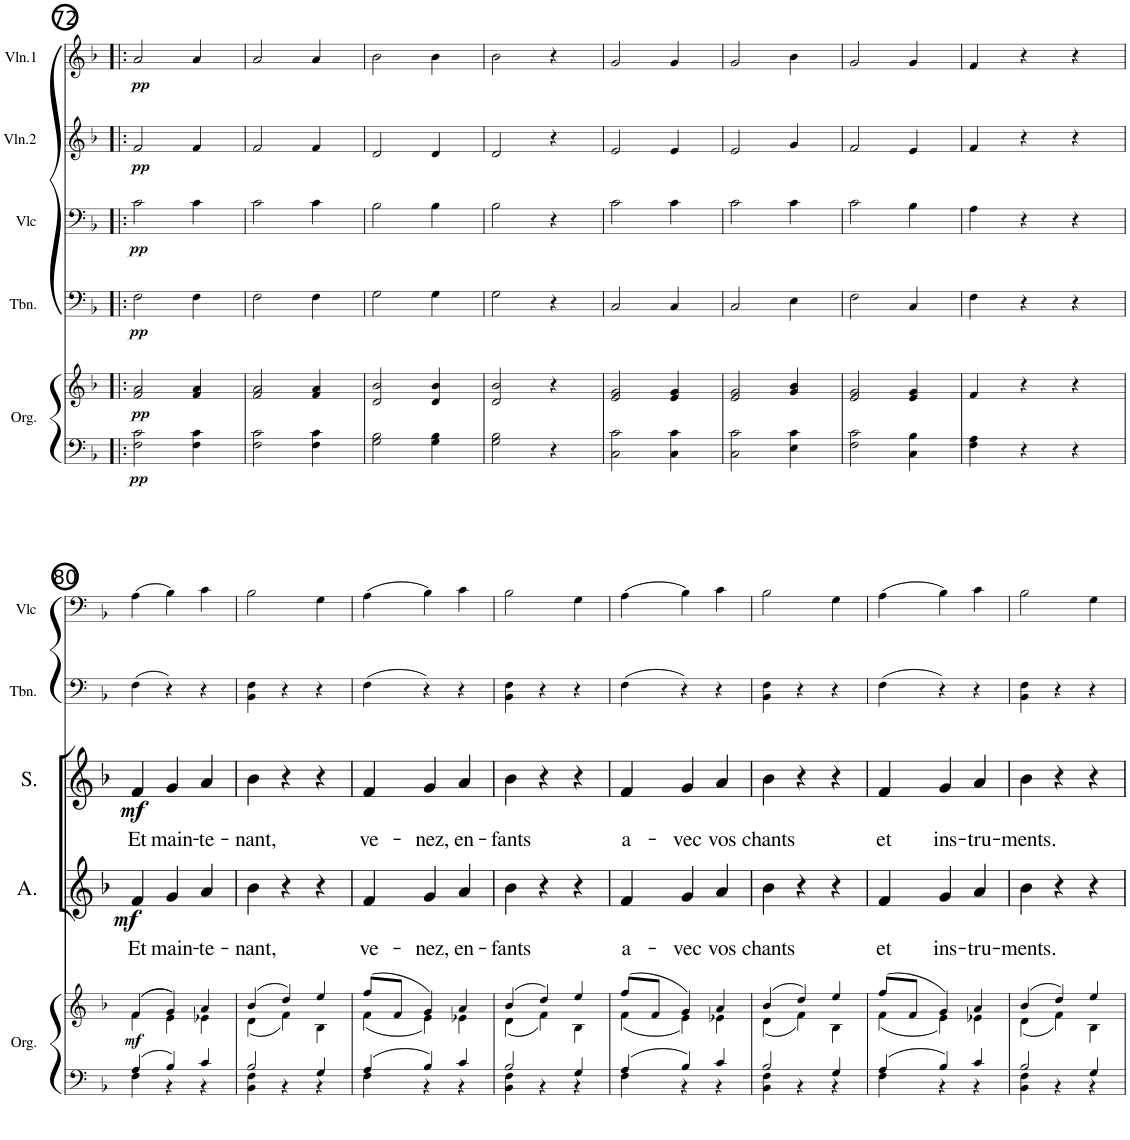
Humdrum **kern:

**kern	**kern	**dynam	**kern	**text	**dynam	**kern	**text	**dynam	**kern	**dynam	**kern	**dynam	**kern	**dynam	**kern	**dynam
*part7	*part7	*part7	*part6	*part6	*part6	*part5	*part5	*part5	*part4	*part4	*part3	*part3	*part2	*part2	*part1	*part1
*staff8	*staff7	*staff7/8	*staff6	*staff6	*staff6	*staff5	*staff5	*staff5	*staff4	*staff4	*staff3	*staff3	*staff2	*staff2	*staff1	*staff1
*I"Orgue	*	*	*I"Alto	*	*	*I"Soprano	*	*	*I"Trombone	*	*I"Violoncelle	*	*I"Violon 2	*	*I"Violon 1	*
*I'Org.	*	*	*I'A.	*	*	*I'S.	*	*	*I'Tbn.	*	*I'Vlc	*	*I'Vln.2	*	*I'Vln.1	*
!!LO:PB:g=z
*clefF4	*clefG2	*	*clefG2	*	*	*clefG2	*	*	*clefF4	*	*clefF4	*	*clefG2	*	*clefG2	*
*k[b-]	*k[b-]	*	*k[b-]	*	*	*k[b-]	*	*	*k[b-]	*	*k[b-]	*	*k[b-]	*	*k[b-]	*
*M3/4	*M3/4	*	*M3/4	*	*	*M3/4	*	*	*M3/4	*	*M3/4	*	*M3/4	*	*M3/4	*
=72!|:	=72!|:	=72!|:	=72!|:	=72!|:	=72!|:	=72!|:	=72!|:	=72!|:	=72!|:	=72!|:	=72!|:	=72!|:	=72!|:	=72!|:	=72!|:	=72!|:
!	!	!LO:DY:b=2	!	!	!	!	!	!	!	!	!	!	!	!	!	!
!	!	!LO:DY:n=1:b	!	!	!	!	!	!	!	!LO:DY:b	!	!LO:DY:b	!	!LO:DY:b	!	!LO:DY:b
2F\ 2c\	2f/ 2a/	pp pp	2.r	.	.	2.r	.	.	2F\	pp	2c\	pp	2f/	pp	2a/	pp
4F\ 4c\	4f/ 4a/	.	.	.	.	.	.	.	4F\	.	4c\	.	4f/	.	4a/	.
=73	=73	=73	=73	=73	=73	=73	=73	=73	=73	=73	=73	=73	=73	=73	=73	=73
2F\ 2c\	2f/ 2a/	.	2.r	.	.	2.r	.	.	2F\	.	2c\	.	2f/	.	2a/	.
4F\ 4c\	4f/ 4a/	.	.	.	.	.	.	.	4F\	.	4c\	.	4f/	.	4a/	.
=74	=74	=74	=74	=74	=74	=74	=74	=74	=74	=74	=74	=74	=74	=74	=74	=74
2G\ 2B-\	2d/ 2b-/	.	2.r	.	.	2.r	.	.	2G\	.	2B-\	.	2d/	.	2b-\	.
4G\ 4B-\	4d/ 4b-/	.	.	.	.	.	.	.	4G\	.	4B-\	.	4d/	.	4b-\	.
=75	=75	=75	=75	=75	=75	=75	=75	=75	=75	=75	=75	=75	=75	=75	=75	=75
2G\ 2B-\	2d/ 2b-/	.	2.r	.	.	2.r	.	.	2G\	.	2B-\	.	2d/	.	2b-\	.
4r	4r	.	.	.	.	.	.	.	4r	.	4r	.	4r	.	4r	.
=76	=76	=76	=76	=76	=76	=76	=76	=76	=76	=76	=76	=76	=76	=76	=76	=76
2C\ 2c\	2e/ 2g/	.	2.r	.	.	2.r	.	.	2C/	.	2c\	.	2e/	.	2g/	.
4C\ 4c\	4e/ 4g/	.	.	.	.	.	.	.	4C/	.	4c\	.	4e/	.	4g/	.
=77	=77	=77	=77	=77	=77	=77	=77	=77	=77	=77	=77	=77	=77	=77	=77	=77
2C\ 2c\	2e/ 2g/	.	2.r	.	.	2.r	.	.	2C/	.	2c\	.	2e/	.	2g/	.
4E\ 4c\	4g/ 4b-/	.	.	.	.	.	.	.	4E\	.	4c\	.	4g/	.	4b-\	.
=78	=78	=78	=78	=78	=78	=78	=78	=78	=78	=78	=78	=78	=78	=78	=78	=78
2F\ 2c\	2e/ 2g/	.	2.r	.	.	2.r	.	.	2F\	.	2c\	.	2f/	.	2g/	.
4C\ 4B-\	4e/ 4g/	.	.	.	.	.	.	.	4C/	.	4B-\	.	4e/	.	4g/	.
=79	=79	=79	=79	=79	=79	=79	=79	=79	=79	=79	=79	=79	=79	=79	=79	=79
4F\ 4A\	4f/	.	2.r	.	.	2.r	.	.	4F\	.	4A\	.	4f/	.	4f/	.
4r	4r	.	.	.	.	.	.	.	4r	.	4r	.	4r	.	4r	.
4r	4r	.	.	.	.	.	.	.	4r	.	4r	.	4r	.	4r	.
!!LO:LB:g=z
=80	=80	=80	=80	=80	=80	=80	=80	=80	=80	=80	=80	=80	=80	=80	=80	=80
*^	*^	*	*	*	*	*	*	*	*	*	*	*	*	*	*	*
!	!	!	!	!LO:DY:b	!	!LO:LY:b	!LO:DY:b	!	!LO:LY:b	!LO:DY:b	!	!	!	!	!	!	!	!
4A/	4F\	((4f/	4f\	mf	4f/	Et	mf	4f/	Et	mf	(4F\	.	(4A\	.	2.r	.	2.r	.
!	!	!	!	!	!	!LO:LY:b	!	!	!LO:LY:b	!	!	!	!	!	!	!	!	!
4B-/	4r	4g/))	4e\	.	4g/	main-	.	4g/	main-	.	4r)	.	4B-\)	.	.	.	.	.
!	!	!	!	!	!	!LO:LY:b	!	!	!LO:LY:b	!	!	!	!	!	!	!	!	!
4c/	4r	4a/	4e-X\	.	4a/	-te-	.	4a/	-te-	.	4r	.	4c\	.	.	.	.	.
=81	=81	=81	=81	=81	=81	=81	=81	=81	=81	=81	=81	=81	=81	=81	=81	=81	=81	=81
!	!	!	!	!	!	!LO:LY:b	!	!	!LO:LY:b	!	!	!	!	!	!	!	!	!
2B-/	4BB-\ 4F\	(4b-/	(4d\	.	4b-\	-nant,	.	4b-\	-nant,	.	4BB-\ 4F\	.	2B-\	.	2.r	.	2.r	.
.	4r	4dd/)	4f\)	.	4r	.	.	4r	.	.	4r	.	.	.	.	.	.	.
4G/	4r	4ee/	4B-\	.	4r	.	.	4r	.	.	4r	.	4G\	.	.	.	.	.
=82	=82	=82	=82	=82	=82	=82	=82	=82	=82	=82	=82	=82	=82	=82	=82	=82	=82	=82
!	!	!	!	!	!	!LO:LY:b	!	!	!LO:LY:b	!	!	!	!	!	!	!	!	!
4A/	4F\	(8ff/L	(4f\	.	4f/	ve-	.	4f/	ve-	.	(4F\	.	(4A\	.	2.r	.	2.r	.
.	.	8f/J	.	.	.	.	.	.	.	.	.	.	.	.	.	.	.	.
!	!	!	!	!	!	!LO:LY:b	!	!	!LO:LY:b	!	!	!	!	!	!	!	!	!
4B-/	4r	4g/)	4e\)	.	4g/	-nez,	.	4g/	-nez,	.	4r)	.	4B-\)	.	.	.	.	.
!	!	!	!	!	!	!LO:LY:b	!	!	!LO:LY:b	!	!	!	!	!	!	!	!	!
4c/	4r	4a/	4e-X\	.	4a/	en-	.	4a/	en-	.	4r	.	4c\	.	.	.	.	.
=83	=83	=83	=83	=83	=83	=83	=83	=83	=83	=83	=83	=83	=83	=83	=83	=83	=83	=83
!	!	!	!	!	!	!LO:LY:b	!	!	!LO:LY:b	!	!	!	!	!	!	!	!	!
2B-/	4BB-\ 4F\	(4b-/	(4d\	.	4b-\	-fants	.	4b-\	-fants	.	4BB-\ 4F\	.	2B-\	.	2.r	.	2.r	.
.	4r	4dd/)	4f\)	.	4r	.	.	4r	.	.	4r	.	.	.	.	.	.	.
4G/	4r	4ee/	4B-\	.	4r	.	.	4r	.	.	4r	.	4G\	.	.	.	.	.
=84	=84	=84	=84	=84	=84	=84	=84	=84	=84	=84	=84	=84	=84	=84	=84	=84	=84	=84
!	!	!	!	!	!	!LO:LY:b	!	!	!LO:LY:b	!	!	!	!	!	!	!	!	!
4A/	4F\	(8ff/L	(4f\	.	4f/	a-	.	4f/	a-	.	(4F\	.	(4A\	.	2.r	.	2.r	.
.	.	8f/J	.	.	.	.	.	.	.	.	.	.	.	.	.	.	.	.
!	!	!	!	!	!	!LO:LY:b	!	!	!LO:LY:b	!	!	!	!	!	!	!	!	!
4B-/	4r	4g/)	4e\)	.	4g/	-vec	.	4g/	-vec	.	4r)	.	4B-\)	.	.	.	.	.
!	!	!	!	!	!	!LO:LY:b	!	!	!LO:LY:b	!	!	!	!	!	!	!	!	!
4c/	4r	4a/	4e-X\	.	4a/	vos	.	4a/	vos	.	4r	.	4c\	.	.	.	.	.
=85	=85	=85	=85	=85	=85	=85	=85	=85	=85	=85	=85	=85	=85	=85	=85	=85	=85	=85
!	!	!	!	!	!	!LO:LY:b	!	!	!LO:LY:b	!	!	!	!	!	!	!	!	!
2B-/	4BB-\ 4F\	(4b-/	(4d\	.	4b-\	chants	.	4b-\	chants	.	4BB-\ 4F\	.	2B-\	.	2.r	.	2.r	.
.	4r	4dd/)	4f\)	.	4r	.	.	4r	.	.	4r	.	.	.	.	.	.	.
4G/	4r	4ee/	4B-\	.	4r	.	.	4r	.	.	4r	.	4G\	.	.	.	.	.
=86	=86	=86	=86	=86	=86	=86	=86	=86	=86	=86	=86	=86	=86	=86	=86	=86	=86	=86
!	!	!	!	!	!	!LO:LY:b	!	!	!LO:LY:b	!	!	!	!	!	!	!	!	!
4A/	4F\	(8ff/L	(4f\	.	4f/	et	.	4f/	et	.	(4F\	.	(4A\	.	2.r	.	2.r	.
.	.	8f/J	.	.	.	.	.	.	.	.	.	.	.	.	.	.	.	.
!	!	!	!	!	!	!LO:LY:b	!	!	!LO:LY:b	!	!	!	!	!	!	!	!	!
4B-/	4r	4g/)	4e\)	.	4g/	ins-	.	4g/	ins-	.	4r)	.	4B-\)	.	.	.	.	.
!	!	!	!	!	!	!LO:LY:b	!	!	!LO:LY:b	!	!	!	!	!	!	!	!	!
4c/	4r	4a/	4e-X\	.	4a/	-tru-	.	4a/	-tru-	.	4r	.	4c\	.	.	.	.	.
=87	=87	=87	=87	=87	=87	=87	=87	=87	=87	=87	=87	=87	=87	=87	=87	=87	=87	=87
!	!	!	!	!	!	!LO:LY:b	!	!	!LO:LY:b	!	!	!	!	!	!	!	!	!
2B-/	4BB-\ 4F\	(4b-/	(4d\	.	4b-\	-ments.	.	4b-\	-ments.	.	4BB-\ 4F\	.	2B-\	.	2.r	.	2.r	.
.	4r	4dd/)	4f\)	.	4r	.	.	4r	.	.	4r	.	.	.	.	.	.	.
4G/	4r	4ee/	4B-\	.	4r	.	.	4r	.	.	4r	.	4G\	.	.	.	.	.
*v	*v	*	*	*	*	*	*	*	*	*	*	*	*	*	*	*	*	*
*	*v	*v	*	*	*	*	*	*	*	*	*	*	*	*	*	*	*
=	=	=	=	=	=	=	=	=	=	=	=	=	=	=	=	=
*-	*-	*-	*-	*-	*-	*-	*-	*-	*-	*-	*-	*-	*-	*-	*-	*-
